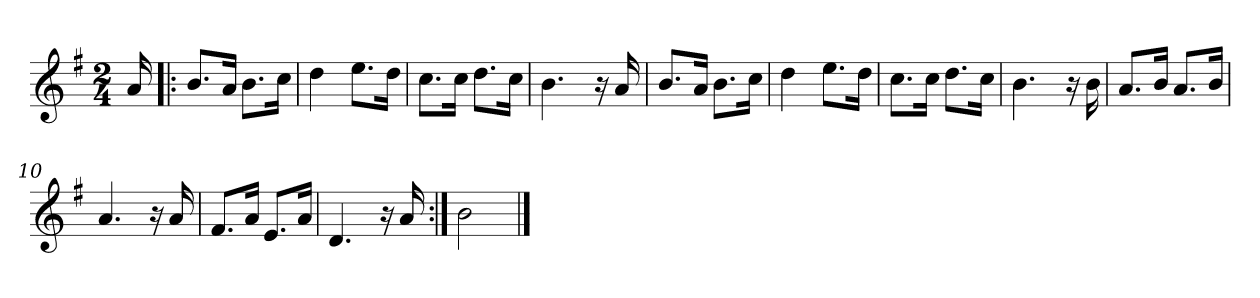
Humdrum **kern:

**kern
*part1
*staff1
*clefG2
*k[f#]
*G:
*M2/4
=
16a
=1!|:
8.b/L
16a/Jk
8.b\L
16cc\Jk
=2
4dd
8.ee\L
16dd\Jk
=3
8.cc\L
16cc\Jk
8.dd\L
16cc\Jk
=4
4.b
16r
16a
=5
8.b/L
16a/Jk
8.b\L
16cc\Jk
=6
4dd
8.ee\L
16dd\Jk
=7
8.cc\L
16cc\Jk
8.dd\L
16cc\Jk
=8
4.b
16r
16b
=9
8.a/L
16b/Jk
8.a/L
16b/Jk
=10
4.a
16r
16a
=11
8.f#/L
16a/Jk
8.e/L
16a/Jk
=12
4.d
16r
16a
=13:|!
2b
==
*-
